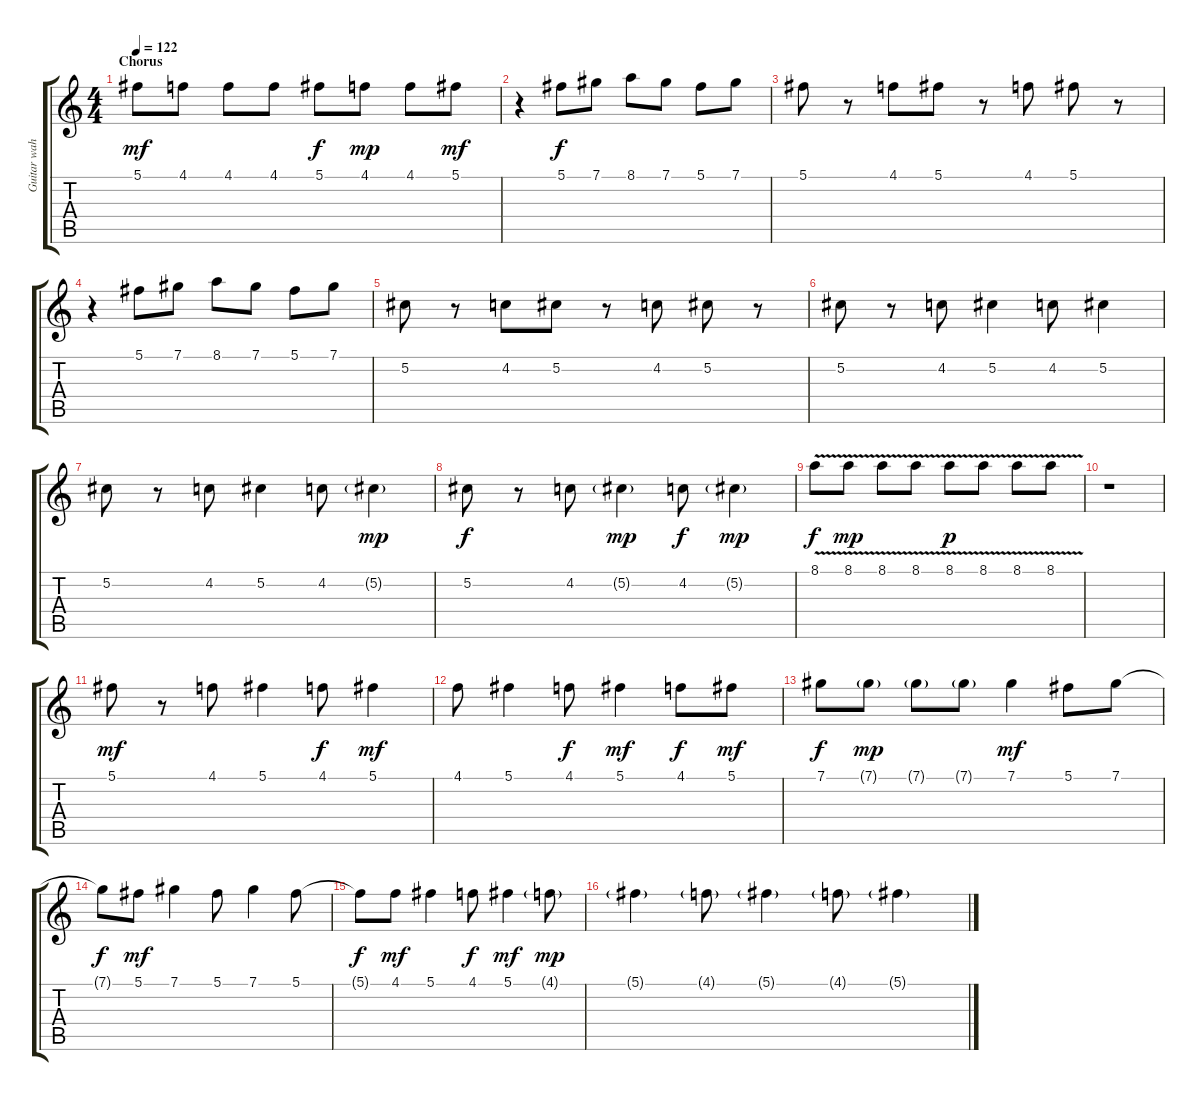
\track ("Guitar wah" "Guitar wah") {instrument electricguitarclean}
\staff {score tabs}
\tuning (Db4 Ab3 E3 B2 Gb2 Db2) {hide}
\ts (4 4)
\section ("" "Chorus")
\tempo 122
\clef g2
\ks c
5.1.8{dy mf volume 11 balance 8 instrument electricguitarclean} 4.1.8 4.1.8 4.1.8 5.1.8{dy f} 4.1.8{dy mp} 4.1.8 5.1.8{dy mf} |
r.4 5.1.8{dy f} 7.1.8 8.1.8 7.1.8 5.1.8 7.1.8 |
5.1.8 r.8 4.1.8 5.1.8 r.8 4.1.8 5.1.8 r.8 |
r.4 5.1.8 7.1.8 8.1.8 7.1.8 5.1.8 7.1.8 |
5.2.8 r.8 4.2.8 5.2.8 r.8 4.2.8 5.2.8 r.8 |
5.2.8 r.8 4.2.8 5.2.4 4.2.8 5.2.4 |
5.2.8 r.8 4.2.8 5.2.4 4.2.8 5.2{g}.4{dy mp} |
5.2.8{dy f} r.8 4.2.8 5.2{g}.4{dy mp} 4.2.8{dy f} 5.2{g}.4{dy mp} |
8.1{v}.8{dy f} 8.1{v}.8{dy mp} 8.1{v}.8 8.1{v}.8 8.1{v}.8{dy p} 8.1{v}.8 8.1{v}.8 8.1{v}.8 |
r.1 |
5.1.8{dy mf} r.8 4.1.8 5.1.4 4.1.8{dy f} 5.1.4{dy mf} |
4.1.8 5.1.4 4.1.8{dy f} 5.1.4{dy mf} 4.1.8{dy f} 5.1.8{dy mf} |
7.1.8{dy f} 7.1{g}.8{dy mp} 7.1{g}.8 7.1{g}.8 7.1.4{dy mf} 5.1.8 7.1.8 |
7.1{t}.8{dy f} 5.1.8{dy mf} 7.1.4 5.1.8 7.1.4 5.1.8 |
5.1{t}.8{dy f} 4.1.8{dy mf} 5.1.4 4.1.8{dy f} 5.1.4{dy mf} 4.1{g}.8{dy mp} |
5.1{g}.4 4.1{g}.8 5.1{g}.4 4.1{g}.8 5.1{g}.4
